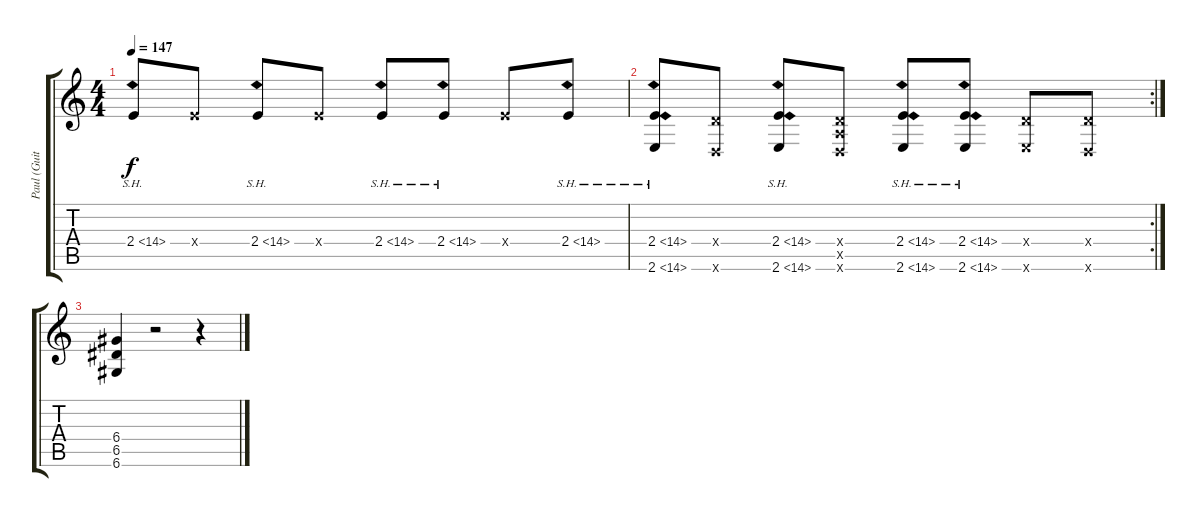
\track ("Paul (Guitar 2)" "Paul (Guit") {instrument distortionguitar}
\staff {score tabs}
\tuning (E4 B3 G3 D3 A2 D2) {hide}
\ts (4 4)
\tempo 147
\clef g2
\ks c
2.4{sh 12}.8{dy f} 2.4{x}.8 2.4{sh 12}.8 2.4{x}.8 2.4{sh 12}.8 2.4{sh 12}.8 2.4{x}.8 2.4{sh 12}.8 |
\rc 2
(2.4{sh 12} 2.6{sh 12}).8 (0.4{x} 0.6{x}).8 (2.4{sh 12} 2.6{sh 12}).8 (0.4{x} 0.5{x} 0.6{x}).8 (2.4{sh 12} 2.6{sh 12}).8 (2.4{sh 12} 2.6{sh 12}).8 (0.4{x} 2.6{x}).8 (0.4{x} 0.6{x}).8 |
(6.4 6.5 6.6).4 r.2 r.4
